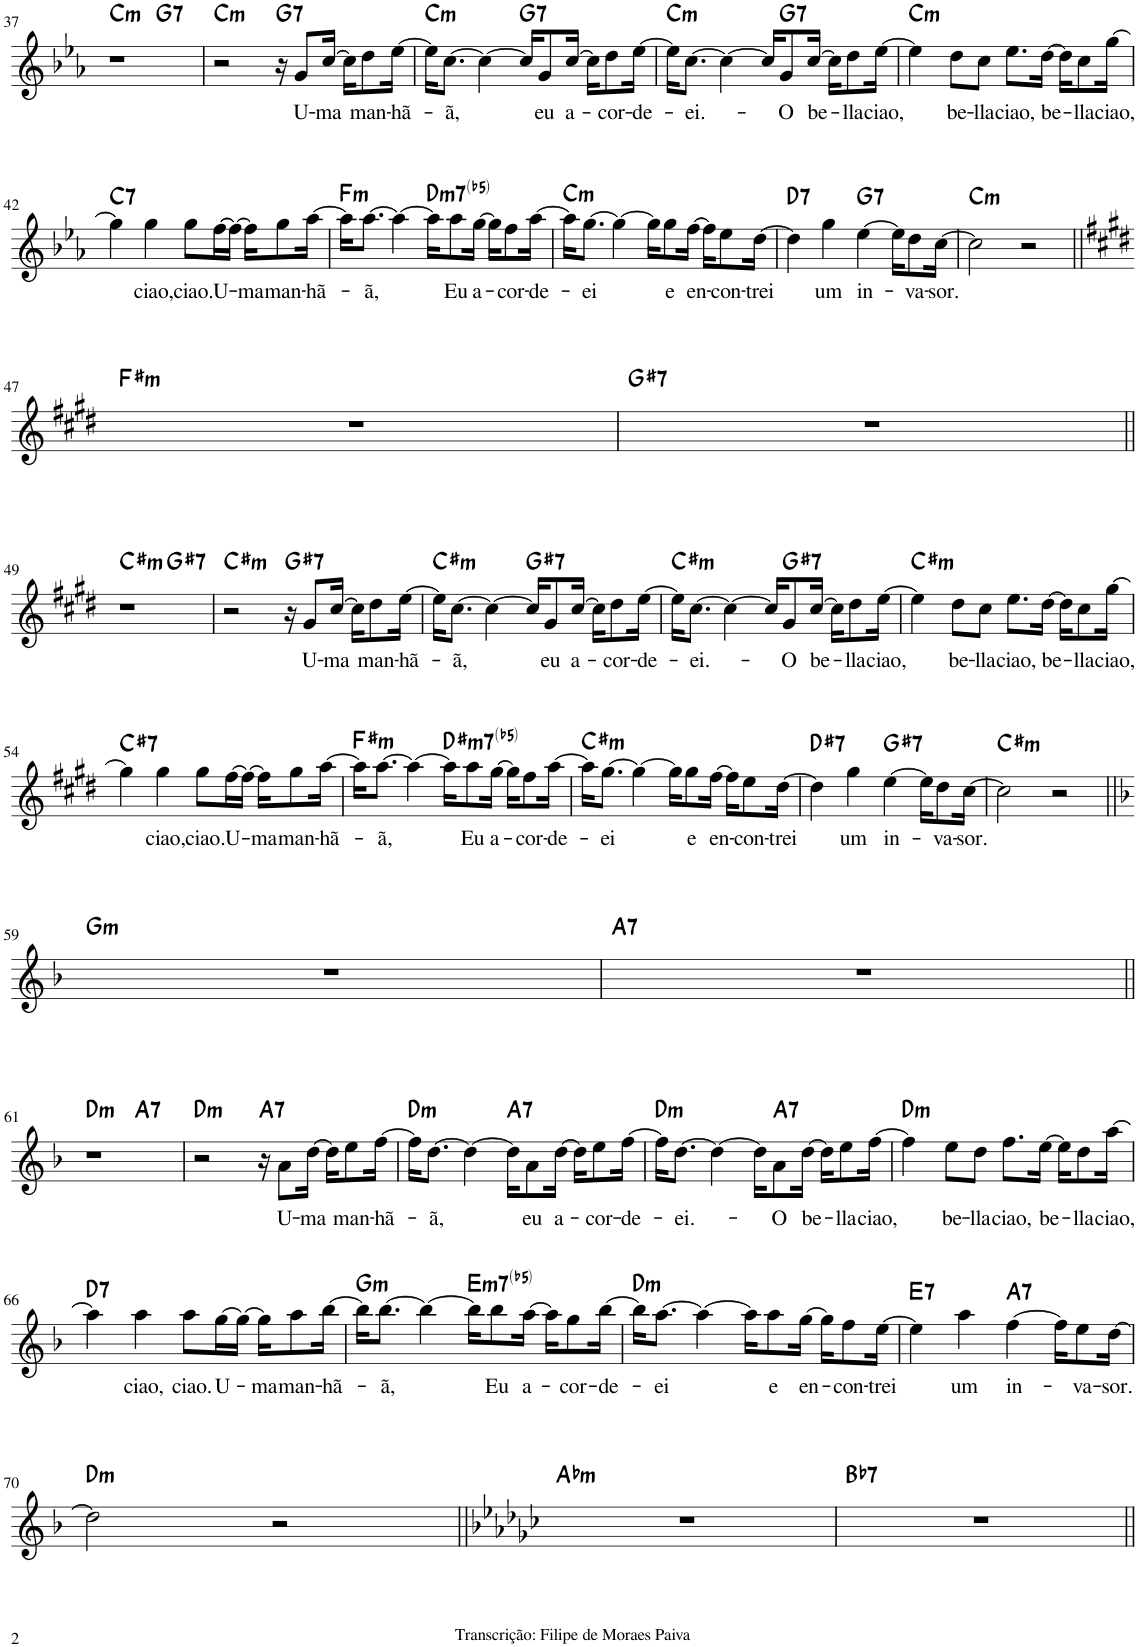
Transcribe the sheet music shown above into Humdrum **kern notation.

**kern	**text	**harte
*part1	*part1	*part1
*staff1	*staff1	*
*I"Melodia	*	*
!!LO:PB:g=z
*clefG2	*	*
*k[b-e-a-]	*	*
*M4/4	*	*
=37	=37	=37
!	!	!LO:H:kt=m
*^	*	*
1r	2ryy	.	C:min
!	!	!	!LO:H:kt=7
.	2ryy	.	G:7
=38	=38	=38	=38
!	!	!	!LO:H:kt=m
*v	*v	*	*
2r	.	C:min
!	!	!LO:H:kt=7
16r	.	G:7
!	!LO:LY:b	!
8g/L	U-	.
!	!LO:LY:b	!
[16cc/Jk	-ma	.
16cc\KL]	.	.
!	!LO:LY:b	!
8dd\	man-	.
!	!LO:LY:b	!
[16ee-\Jk	-hã-	.
=39	=39	=39
!	!	!LO:H:kt=m
16ee-\KL]	.	C:min
!	!LO:LY:b	!
[8.cc\J	-ã,	.
4cc\_	.	.
!	!	!LO:H:kt=7
16cc/KL]	.	G:7
!	!LO:LY:b	!
8g/	eu	.
!	!LO:LY:b	!
[16cc/Jk	a-	.
16cc\KL]	.	.
!	!LO:LY:b	!
8dd\	-cor-	.
!	!LO:LY:b	!
[16ee-\Jk	-de-	.
=40	=40	=40
!	!	!LO:H:kt=m
16ee-\KL]	.	C:min
!	!LO:LY:b	!
[8.cc\J	-ei.-	.
4cc\_	.	.
16cc/KL]	.	.
!	!LO:LY:b	!LO:H:kt=7
8g/	O	G:7
!	!LO:LY:b	!
[16cc/Jk	be-	.
16cc\KL]	.	.
!	!LO:LY:b	!
8dd\	-lla	.
!	!LO:LY:b	!
[16ee-\Jk	ciao,	.
=41	=41	=41
!	!	!LO:H:kt=m
4ee-\]	.	C:min
!	!LO:LY:b	!
8dd\L	be-	.
!	!LO:LY:b	!
8cc\J	-lla	.
!	!LO:LY:b	!
8.ee-\L	ciao,	.
!	!LO:LY:b	!
[16dd\Jk	be-	.
16dd\KL]	.	.
!	!LO:LY:b	!
8cc\	-lla	.
!	!LO:LY:b	!
[16gg\Jk	ciao,	.
!!LO:LB:g=z
=42	=42	=42
!	!	!LO:H:kt=7
4gg\]	.	C:7
!	!LO:LY:b	!
4gg\	ciao,	.
!	!LO:LY:b	!
8gg\L	ciao.	.
!	!LO:LY:b	!
[16ff\L	U-	.
16ff\JJ_	.	.
!	!LO:LY:b	!
16ff\KL]	-ma	.
!	!LO:LY:b	!
8gg\	man-	.
!	!LO:LY:b	!
[16aa-\Jk	-hã-	.
=43	=43	=43
!	!	!LO:H:kt=m
16aa-\KL]	.	F:min
!	!LO:LY:b	!
[8.aa-\J	-ã,	.
4aa-\_	.	.
!	!	!LO:H:kt=m7(b5)
16aa-\KL]	.	D:hdim7
!	!LO:LY:b	!
8aa-\	Eu	.
!	!LO:LY:b	!
[16gg\Jk	a-	.
16gg\KL]	.	.
!	!LO:LY:b	!
8ff\	-cor-	.
!	!LO:LY:b	!
[16aa-\Jk	-de-	.
=44	=44	=44
!	!	!LO:H:kt=m
16aa-\KL]	.	C:min
!	!LO:LY:b	!
[8.gg\J	-ei	.
4gg\_	.	.
16gg\KL]	.	.
!	!LO:LY:b	!
8gg\	e	.
!	!LO:LY:b	!
[16ff\Jk	en-	.
16ff\KL]	.	.
!	!LO:LY:b	!
8ee-\	-con-	.
!	!LO:LY:b	!
[16dd\Jk	-trei	.
=45	=45	=45
!	!	!LO:H:kt=7
4dd\]	.	D:7
!	!LO:LY:b	!
4gg\	um	.
!	!LO:LY:b	!LO:H:kt=7
[4ee-\	in-	G:7
16ee-\KL]	.	.
!	!LO:LY:b	!
8dd\	-va-	.
!	!LO:LY:b	!
[16cc\Jk	-sor.	.
=46	=46	=46
!	!	!LO:H:kt=m
2cc\]	.	C:min
2r	.	.
!!LO:LB:g=z
=47||	=47||	=47||
*k[f#c#g#d#]	*	*
!	!	!LO:H:kt=m
1r	.	F#:min
=48	=48	=48
!	!	!LO:H:kt=7
1r	.	G#:7
!!LO:LB:g=z
=49||	=49||	=49||
!	!	!LO:H:kt=m
*^	*	*
1r	2ryy	.	C#:min
!	!	!	!LO:H:kt=7
.	2ryy	.	G#:7
=50	=50	=50	=50
!	!	!	!LO:H:kt=m
*v	*v	*	*
2r	.	C#:min
!	!	!LO:H:kt=7
16r	.	G#:7
!	!LO:LY:b	!
8g#/L	U-	.
!	!LO:LY:b	!
[16cc#/Jk	-ma	.
16cc#\KL]	.	.
!	!LO:LY:b	!
8dd#\	man-	.
!	!LO:LY:b	!
[16ee\Jk	-hã-	.
=51	=51	=51
!	!	!LO:H:kt=m
16ee\KL]	.	C#:min
!	!LO:LY:b	!
[8.cc#\J	-ã,	.
4cc#\_	.	.
!	!	!LO:H:kt=7
16cc#/KL]	.	G#:7
!	!LO:LY:b	!
8g#/	eu	.
!	!LO:LY:b	!
[16cc#/Jk	a-	.
16cc#\KL]	.	.
!	!LO:LY:b	!
8dd#\	-cor-	.
!	!LO:LY:b	!
[16ee\Jk	-de-	.
=52	=52	=52
!	!	!LO:H:kt=m
16ee\KL]	.	C#:min
!	!LO:LY:b	!
[8.cc#\J	-ei.-	.
4cc#\_	.	.
16cc#/KL]	.	.
!	!LO:LY:b	!LO:H:kt=7
8g#/	O	G#:7
!	!LO:LY:b	!
[16cc#/Jk	be-	.
16cc#\KL]	.	.
!	!LO:LY:b	!
8dd#\	-lla	.
!	!LO:LY:b	!
[16ee\Jk	ciao,	.
=53	=53	=53
!	!	!LO:H:kt=m
4ee\]	.	C#:min
!	!LO:LY:b	!
8dd#\L	be-	.
!	!LO:LY:b	!
8cc#\J	-lla	.
!	!LO:LY:b	!
8.ee\L	ciao,	.
!	!LO:LY:b	!
[16dd#\Jk	be-	.
16dd#\KL]	.	.
!	!LO:LY:b	!
8cc#\	-lla	.
!	!LO:LY:b	!
[16gg#\Jk	ciao,	.
!!LO:LB:g=z
=54	=54	=54
!	!	!LO:H:kt=7
4gg#\]	.	C#:7
!	!LO:LY:b	!
4gg#\	ciao,	.
!	!LO:LY:b	!
8gg#\L	ciao.	.
!	!LO:LY:b	!
[16ff#\L	U-	.
16ff#\JJ_	.	.
!	!LO:LY:b	!
16ff#\KL]	-ma	.
!	!LO:LY:b	!
8gg#\	man-	.
!	!LO:LY:b	!
[16aa\Jk	-hã-	.
=55	=55	=55
!	!	!LO:H:kt=m
16aa\KL]	.	F#:min
!	!LO:LY:b	!
[8.aa\J	-ã,	.
4aa\_	.	.
!	!	!LO:H:kt=m7(b5)
16aa\KL]	.	D#:hdim7
!	!LO:LY:b	!
8aa\	Eu	.
!	!LO:LY:b	!
[16gg#\Jk	a-	.
16gg#\KL]	.	.
!	!LO:LY:b	!
8ff#\	-cor-	.
!	!LO:LY:b	!
[16aa\Jk	-de-	.
=56	=56	=56
!	!	!LO:H:kt=m
16aa\KL]	.	C#:min
!	!LO:LY:b	!
[8.gg#\J	-ei	.
4gg#\_	.	.
16gg#\KL]	.	.
!	!LO:LY:b	!
8gg#\	e	.
!	!LO:LY:b	!
[16ff#\Jk	en-	.
16ff#\KL]	.	.
!	!LO:LY:b	!
8ee\	-con-	.
!	!LO:LY:b	!
[16dd#\Jk	-trei	.
=57	=57	=57
!	!	!LO:H:kt=7
4dd#\]	.	D#:7
!	!LO:LY:b	!
4gg#\	um	.
!	!LO:LY:b	!LO:H:kt=7
[4ee\	in-	G#:7
16ee\KL]	.	.
!	!LO:LY:b	!
8dd#\	-va-	.
!	!LO:LY:b	!
[16cc#\Jk	-sor.	.
=58	=58	=58
!	!	!LO:H:kt=m
2cc#\]	.	C#:min
2r	.	.
!!LO:LB:g=z
=59||	=59||	=59||
*k[b-]	*	*
!	!	!LO:H:kt=m
1r	.	G:min
=60	=60	=60
!	!	!LO:H:kt=7
1r	.	A:7
!!LO:LB:g=z
=61||	=61||	=61||
!	!	!LO:H:kt=m
*^	*	*
1r	2ryy	.	D:min
!	!	!	!LO:H:kt=7
.	2ryy	.	A:7
=62	=62	=62	=62
!	!	!	!LO:H:kt=m
*v	*v	*	*
2r	.	D:min
!	!	!LO:H:kt=7
16r	.	A:7
!	!LO:LY:b	!
8a\L	U-	.
!	!LO:LY:b	!
[16dd\Jk	-ma	.
16dd\KL]	.	.
!	!LO:LY:b	!
8ee\	man-	.
!	!LO:LY:b	!
[16ff\Jk	-hã-	.
=63	=63	=63
!	!	!LO:H:kt=m
16ff\KL]	.	D:min
!	!LO:LY:b	!
[8.dd\J	-ã,	.
4dd\_	.	.
!	!	!LO:H:kt=7
16dd\KL]	.	A:7
!	!LO:LY:b	!
8a\	eu	.
!	!LO:LY:b	!
[16dd\Jk	a-	.
16dd\KL]	.	.
!	!LO:LY:b	!
8ee\	-cor-	.
!	!LO:LY:b	!
[16ff\Jk	-de-	.
=64	=64	=64
!	!	!LO:H:kt=m
16ff\KL]	.	D:min
!	!LO:LY:b	!
[8.dd\J	-ei.-	.
4dd\_	.	.
16dd\KL]	.	.
!	!LO:LY:b	!LO:H:kt=7
8a\	O	A:7
!	!LO:LY:b	!
[16dd\Jk	be-	.
16dd\KL]	.	.
!	!LO:LY:b	!
8ee\	-lla	.
!	!LO:LY:b	!
[16ff\Jk	ciao,	.
=65	=65	=65
!	!	!LO:H:kt=m
4ff\]	.	D:min
!	!LO:LY:b	!
8ee\L	be-	.
!	!LO:LY:b	!
8dd\J	-lla	.
!	!LO:LY:b	!
8.ff\L	ciao,	.
!	!LO:LY:b	!
[16ee\Jk	be-	.
16ee\KL]	.	.
!	!LO:LY:b	!
8dd\	-lla	.
!	!LO:LY:b	!
[16aa\Jk	ciao,	.
!!LO:LB:g=z
=66	=66	=66
!	!	!LO:H:kt=7
4aa\]	.	D:7
!	!LO:LY:b	!
4aa\	ciao,	.
!	!LO:LY:b	!
8aa\L	ciao.	.
!	!LO:LY:b	!
[16gg\L	U-	.
16gg\JJ_	.	.
!	!LO:LY:b	!
16gg\KL]	-ma	.
!	!LO:LY:b	!
8aa\	man-	.
!	!LO:LY:b	!
[16bb-\Jk	-hã-	.
=67	=67	=67
!	!	!LO:H:kt=m
16bb-\KL]	.	G:min
!	!LO:LY:b	!
[8.bb-\J	-ã,	.
4bb-\_	.	.
!	!	!LO:H:kt=m7(b5)
16bb-\KL]	.	E:hdim7
!	!LO:LY:b	!
8bb-\	Eu	.
!	!LO:LY:b	!
[16aa\Jk	a-	.
16aa\KL]	.	.
!	!LO:LY:b	!
8gg\	-cor-	.
!	!LO:LY:b	!
[16bb-\Jk	-de-	.
=68	=68	=68
!	!	!LO:H:kt=m
16bb-\KL]	.	D:min
!	!LO:LY:b	!
[8.aa\J	-ei	.
4aa\_	.	.
16aa\KL]	.	.
!	!LO:LY:b	!
8aa\	e	.
!	!LO:LY:b	!
[16gg\Jk	en-	.
16gg\KL]	.	.
!	!LO:LY:b	!
8ff\	-con-	.
!	!LO:LY:b	!
[16ee\Jk	-trei	.
=69	=69	=69
!	!	!LO:H:kt=7
4ee\]	.	E:7
!	!LO:LY:b	!
4aa\	um	.
!	!LO:LY:b	!LO:H:kt=7
[4ff\	in-	A:7
16ff\KL]	.	.
!	!LO:LY:b	!
8ee\	-va-	.
!	!LO:LY:b	!
[16dd\Jk	-sor.	.
!!LO:LB:g=z
=70	=70	=70
!	!	!LO:H:kt=m
2dd\]	.	D:min
2r	.	.
=71||	=71||	=71||
*k[b-e-a-d-g-c-]	*	*
!	!	!LO:H:kt=m
1r	.	Ab:min
=72	=72	=72
!	!	!LO:H:kt=7
1r	.	Bb:7
=||	=||	=||
*-	*-	*-
